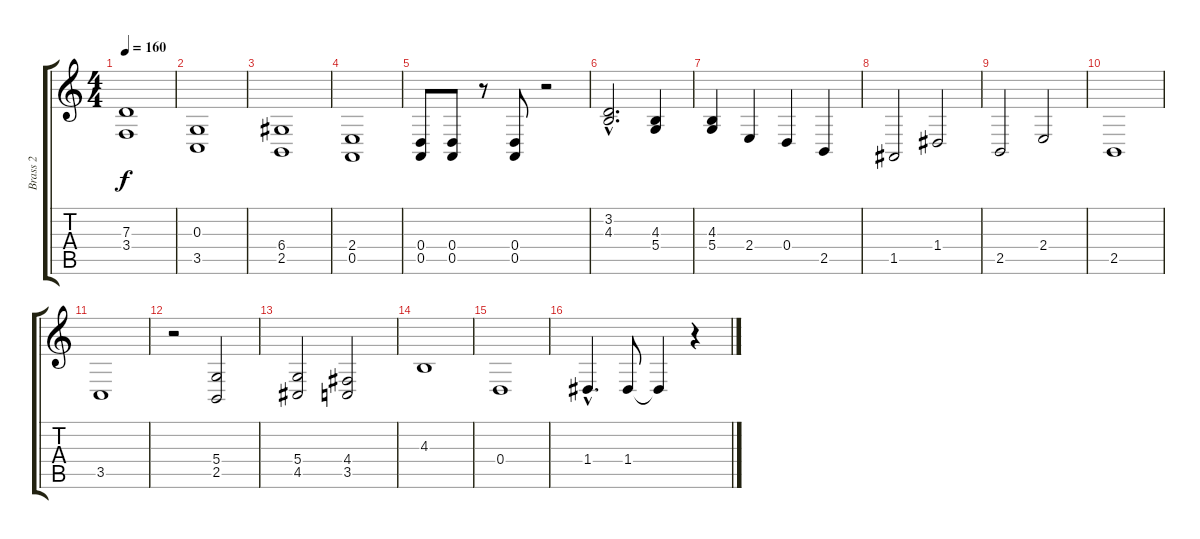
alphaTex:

\track ("Brass 2" "Brass 2") {instrument brasssection}
\staff {score tabs}
\tuning (E4 B3 G3 D3 A2 E2) {hide}
\ts (4 4)
\tempo 160
\clef g2
\ks c
(7.3 3.4).1{dy f} |
(0.3 3.5).1 |
(6.4 2.5).1 |
(2.4 0.5).1 |
(0.4 0.5).8 (0.4 0.5).8 r.8 (0.4 0.5).8 r.2 |
(3.2{hac} 4.3{hac}).2{d} (4.3 5.4).4 |
(4.3 5.4).4 2.4.4 0.4.4 2.5.4 |
1.5.2 1.4.2 |
2.5.2 2.4.2 |
2.5.1 |
3.5.1 |
r.2 (5.4 2.5).2 |
(5.4 4.5).2 (4.4 3.5).2 |
4.3.1 |
0.4.1 |
1.4{hac}.4{d} 1.4.8 1.4{t}.4 r.4
